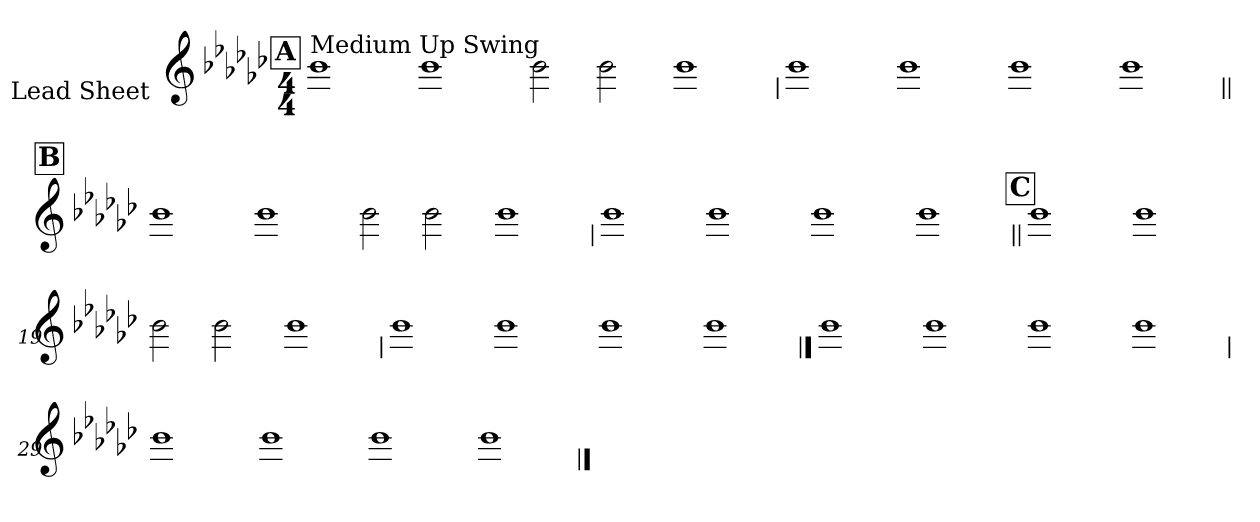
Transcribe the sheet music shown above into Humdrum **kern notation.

**kern
*part1
*staff1
*I"Lead Sheet
*stria0
*clefG2
*k[b-e-a-d-g-c-]
*e-:
*M4/4
!!LO:REH:place=s1:a:t=A
=1||
!LO:TX:a:t=Medium Up Swing
1b-
=2-
1b-
=3-
2b-
2b-
=4-
1b-
!!LO:LB:g=z
=5
1b-
=6-
1b-
=7-
1b-
=8-
1b-
!!LO:LB:g=z
!!LO:REH:place=s1:a:t=B
=9||
1b-
=10-
1b-
=11-
2b-
2b-
=12-
1b-
!!LO:LB:g=z
=13
1b-
=14-
1b-
=15-
1b-
=16-
1b-
!!LO:LB:g=z
!!LO:REH:place=s1:a:t=C
=17||
1b-
=18-
1b-
=19-
2b-
2b-
=20-
1b-
!!LO:LB:g=z
=21
1b-
=22-
1b-
=23-
1b-
=24-
1b-
!!LO:LB:g=z
==25
1b-
=26-
1b-
=27-
1b-
=28-
1b-
!!LO:LB:g=z
=29
1b-
=30-
1b-
=31-
1b-
=32-
1b-
==
*-
